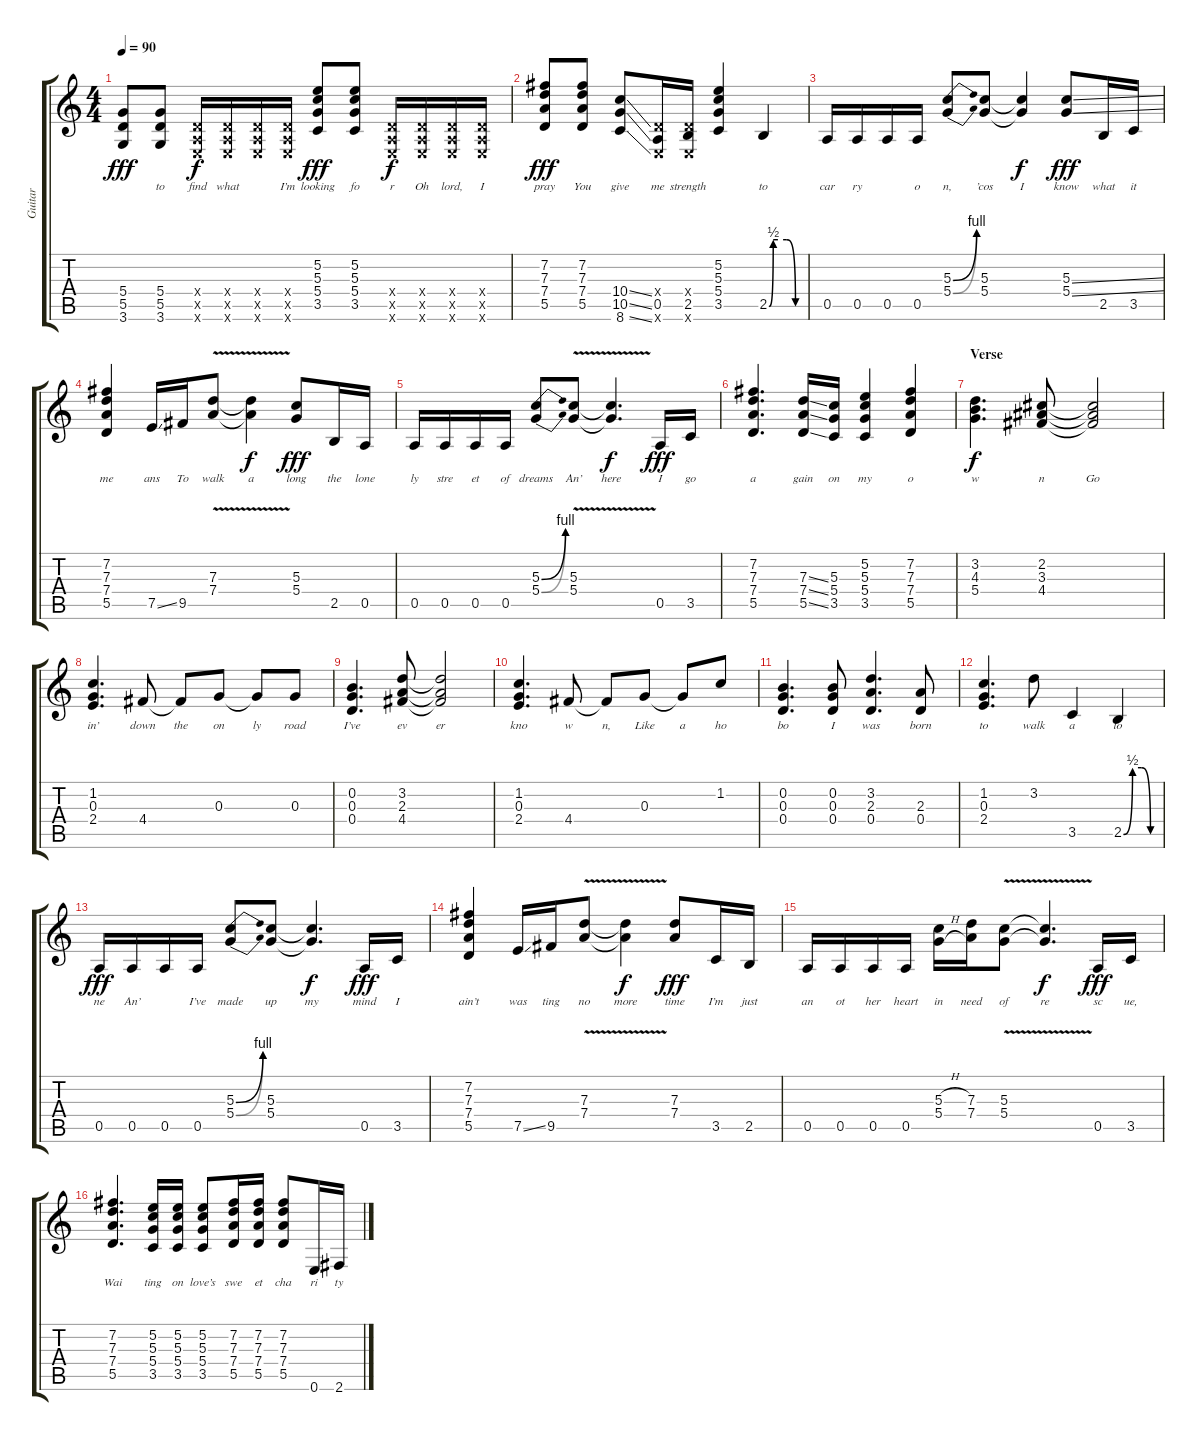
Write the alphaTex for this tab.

\track ("Guitar" "Guitar") {instrument overdrivenguitar}
\staff {score tabs}
\tuning (E4 B3 G3 D3 A2 E2) {hide}
\ts (4 4)
\tempo 90
\clef g2
\ks c
(5.4 5.5 3.6).8{lyrics (0 "") lyrics (1 "") lyrics (2 "") lyrics (3 "") lyrics (4 "") dy fff} (5.4 5.5 3.6).8{lyrics (0 "to") lyrics (1 "") lyrics (2 "") lyrics (3 "") lyrics (4 "")} (0.4{x} 0.5{x} 0.6{x}).16{lyrics (0 "find") lyrics (1 "") lyrics (2 "") lyrics (3 "") lyrics (4 "") dy f} (0.4{x} 0.5{x} 0.6{x}).16{lyrics (0 "what") lyrics (1 "") lyrics (2 "") lyrics (3 "") lyrics (4 "")} (0.4{x} 0.5{x} 0.6{x}).16{lyrics (0 "") lyrics (1 "") lyrics (2 "") lyrics (3 "") lyrics (4 "")} (0.4{x} 0.5{x} 0.6{x}).16{lyrics (0 "I’m") lyrics (1 "") lyrics (2 "") lyrics (3 "") lyrics (4 "")} (5.2 5.3 5.4 3.5).8{lyrics (0 "looking") lyrics (1 "") lyrics (2 "") lyrics (3 "") lyrics (4 "") dy fff} (5.2 5.3 5.4 3.5).8{lyrics (0 "fo") lyrics (1 "") lyrics (2 "") lyrics (3 "") lyrics (4 "")} (0.4{x} 0.5{x} 0.6{x}).16{lyrics (0 "r") lyrics (1 "") lyrics (2 "") lyrics (3 "") lyrics (4 "") dy f} (0.4{x} 0.5{x} 0.6{x}).16{lyrics (0 "Oh") lyrics (1 "") lyrics (2 "") lyrics (3 "") lyrics (4 "")} (0.4{x} 0.5{x} 0.6{x}).16{lyrics (0 "lord,") lyrics (1 "") lyrics (2 "") lyrics (3 "") lyrics (4 "")} (0.4{x} 0.5{x} 0.6{x}).16{lyrics (0 "I") lyrics (1 "") lyrics (2 "") lyrics (3 "") lyrics (4 "")} |
(7.2 7.3 7.4 5.5).8{lyrics (0 "pray") lyrics (1 "") lyrics (2 "") lyrics (3 "") lyrics (4 "") dy fff} (7.2 7.3 7.4 5.5).8{lyrics (0 "You") lyrics (1 "") lyrics (2 "") lyrics (3 "") lyrics (4 "")} (10.4{ss} 10.5{ss} 8.6{ss}).8{lyrics (0 "give") lyrics (1 "") lyrics (2 "") lyrics (3 "") lyrics (4 "")} (0.4{x} 0.5 0.6{x}).16{lyrics (0 "me") lyrics (1 "") lyrics (2 "") lyrics (3 "") lyrics (4 "")} (0.4{x} 2.5 0.6{x}).16{lyrics (0 "strength") lyrics (1 "") lyrics (2 "") lyrics (3 "") lyrics (4 "")} (5.2 5.3 5.4 3.5).4{lyrics (0 "") lyrics (1 "") lyrics (2 "") lyrics (3 "") lyrics (4 "")} 2.5{be (custom 0 0 7 2 15 2 30 2 45 0 60 0)}.4{lyrics (0 "to") lyrics (1 "") lyrics (2 "") lyrics (3 "") lyrics (4 "")} |
0.5.16{lyrics (0 "car") lyrics (1 "") lyrics (2 "") lyrics (3 "") lyrics (4 "")} 0.5.16{lyrics (0 "ry") lyrics (1 "") lyrics (2 "") lyrics (3 "") lyrics (4 "")} 0.5.16{lyrics (0 "") lyrics (1 "") lyrics (2 "") lyrics (3 "") lyrics (4 "")} 0.5.16{lyrics (0 "o") lyrics (1 "") lyrics (2 "") lyrics (3 "") lyrics (4 "")} (5.3{be (bend 0 0 60 4)} 5.4{be (bend 0 0 60 4)}).8{lyrics (0 "n,") lyrics (1 "") lyrics (2 "") lyrics (3 "") lyrics (4 "")} (5.3 5.4).8{lyrics (0 "’cos") lyrics (1 "") lyrics (2 "") lyrics (3 "") lyrics (4 "")} (5.3{t} 5.4{t}).4{lyrics (0 "I") lyrics (1 "") lyrics (2 "") lyrics (3 "") lyrics (4 "") dy f} (5.3{ss} 5.4{ss}).8{lyrics (0 "know") lyrics (1 "") lyrics (2 "") lyrics (3 "") lyrics (4 "") dy fff} 2.5.16{lyrics (0 "what") lyrics (1 "") lyrics (2 "") lyrics (3 "") lyrics (4 "")} 3.5.16{lyrics (0 "it") lyrics (1 "") lyrics (2 "") lyrics (3 "") lyrics (4 "")} |
(7.2 7.3 7.4 5.5).4{lyrics (0 "me") lyrics (1 "") lyrics (2 "") lyrics (3 "") lyrics (4 "")} 7.5{ss}.16{lyrics (0 "ans") lyrics (1 "") lyrics (2 "") lyrics (3 "") lyrics (4 "")} 9.5.16{lyrics (0 "To") lyrics (1 "") lyrics (2 "") lyrics (3 "") lyrics (4 "")} (7.3{v} 7.4{v}).8{lyrics (0 "walk") lyrics (1 "") lyrics (2 "") lyrics (3 "") lyrics (4 "")} (7.3{t} 7.4{t}).4{lyrics (0 "a") lyrics (1 "") lyrics (2 "") lyrics (3 "") lyrics (4 "") dy f} (5.3 5.4).8{lyrics (0 "long") lyrics (1 "") lyrics (2 "") lyrics (3 "") lyrics (4 "") dy fff} 2.5.16{lyrics (0 "the") lyrics (1 "") lyrics (2 "") lyrics (3 "") lyrics (4 "")} 0.5.16{lyrics (0 "lone") lyrics (1 "") lyrics (2 "") lyrics (3 "") lyrics (4 "")} |
0.5.16{lyrics (0 "ly") lyrics (1 "") lyrics (2 "") lyrics (3 "") lyrics (4 "")} 0.5.16{lyrics (0 "stre") lyrics (1 "") lyrics (2 "") lyrics (3 "") lyrics (4 "")} 0.5.16{lyrics (0 "et") lyrics (1 "") lyrics (2 "") lyrics (3 "") lyrics (4 "")} 0.5.16{lyrics (0 "of") lyrics (1 "") lyrics (2 "") lyrics (3 "") lyrics (4 "")} (5.3{be (bend 0 0 60 4)} 5.4{be (bend 0 0 60 4)}).8{lyrics (0 "dreams") lyrics (1 "") lyrics (2 "") lyrics (3 "") lyrics (4 "")} (5.3{v} 5.4{v}).8{lyrics (0 "An’") lyrics (1 "") lyrics (2 "") lyrics (3 "") lyrics (4 "")} (5.3{t} 5.4{t}).4{d lyrics (0 "here") lyrics (1 "") lyrics (2 "") lyrics (3 "") lyrics (4 "") dy f} 0.5.16{lyrics (0 "I") lyrics (1 "") lyrics (2 "") lyrics (3 "") lyrics (4 "") dy fff} 3.5.16{lyrics (0 "go") lyrics (1 "") lyrics (2 "") lyrics (3 "") lyrics (4 "")} |
(7.2 7.3 7.4 5.5).4{d lyrics (0 "a") lyrics (1 "") lyrics (2 "") lyrics (3 "") lyrics (4 "")} (7.3{ss} 7.4{ss} 5.5{ss}).16{lyrics (0 "gain") lyrics (1 "") lyrics (2 "") lyrics (3 "") lyrics (4 "")} (5.3 5.4 3.5).16{lyrics (0 "on") lyrics (1 "") lyrics (2 "") lyrics (3 "") lyrics (4 "")} (5.2 5.3 5.4 3.5).4{lyrics (0 "my") lyrics (1 "") lyrics (2 "") lyrics (3 "") lyrics (4 "")} (7.2 7.3 7.4 5.5).4{lyrics (0 "o") lyrics (1 "") lyrics (2 "") lyrics (3 "") lyrics (4 "")} |
\section ("" "Verse")
(3.2 4.3 5.4).4{d lyrics (0 "w") lyrics (1 "") lyrics (2 "") lyrics (3 "") lyrics (4 "") dy f instrument electricguitarclean} (2.2 3.3 4.4).8{lyrics (0 "n") lyrics (1 "") lyrics (2 "") lyrics (3 "") lyrics (4 "")} (2.2{t} 3.3{t} 4.4{t}).2{lyrics (0 "Go") lyrics (1 "") lyrics (2 "") lyrics (3 "") lyrics (4 "")} |
(1.2 0.3 2.4).4{d lyrics (0 "in’") lyrics (1 "") lyrics (2 "") lyrics (3 "") lyrics (4 "")} 4.4.8{lyrics (0 "down") lyrics (1 "") lyrics (2 "") lyrics (3 "") lyrics (4 "")} 4.4{t}.8{lyrics (0 "the") lyrics (1 "") lyrics (2 "") lyrics (3 "") lyrics (4 "")} 0.3.8{lyrics (0 "on") lyrics (1 "") lyrics (2 "") lyrics (3 "") lyrics (4 "")} 0.3{t}.8{lyrics (0 "ly") lyrics (1 "") lyrics (2 "") lyrics (3 "") lyrics (4 "")} 0.3.8{lyrics (0 "road") lyrics (1 "") lyrics (2 "") lyrics (3 "") lyrics (4 "")} |
(0.2 0.3 0.4).4{d lyrics (0 "I’ve") lyrics (1 "") lyrics (2 "") lyrics (3 "") lyrics (4 "")} (3.2 2.3 4.4).8{lyrics (0 "ev") lyrics (1 "") lyrics (2 "") lyrics (3 "") lyrics (4 "")} (3.2{t} 2.3{t} 4.4{t}).2{lyrics (0 "er") lyrics (1 "") lyrics (2 "") lyrics (3 "") lyrics (4 "")} |
(1.2 0.3 2.4).4{d lyrics (0 "kno") lyrics (1 "") lyrics (2 "") lyrics (3 "") lyrics (4 "")} 4.4.8{lyrics (0 "w") lyrics (1 "") lyrics (2 "") lyrics (3 "") lyrics (4 "")} 4.4{t}.8{lyrics (0 "n,") lyrics (1 "") lyrics (2 "") lyrics (3 "") lyrics (4 "")} 0.3.8{lyrics (0 "Like") lyrics (1 "") lyrics (2 "") lyrics (3 "") lyrics (4 "")} 0.3{t}.8{lyrics (0 "a") lyrics (1 "") lyrics (2 "") lyrics (3 "") lyrics (4 "")} 1.2.8{lyrics (0 "ho") lyrics (1 "") lyrics (2 "") lyrics (3 "") lyrics (4 "")} |
(0.2 0.3 0.4).4{d lyrics (0 "bo") lyrics (1 "") lyrics (2 "") lyrics (3 "") lyrics (4 "")} (0.2 0.3 0.4).8{lyrics (0 "I") lyrics (1 "") lyrics (2 "") lyrics (3 "") lyrics (4 "")} (3.2 2.3 0.4).4{d lyrics (0 "was") lyrics (1 "") lyrics (2 "") lyrics (3 "") lyrics (4 "")} (2.3 0.4).8{lyrics (0 "born") lyrics (1 "") lyrics (2 "") lyrics (3 "") lyrics (4 "")} |
(1.2 0.3 2.4).4{d lyrics (0 "to") lyrics (1 "") lyrics (2 "") lyrics (3 "") lyrics (4 "")} 3.2.8{lyrics (0 "walk") lyrics (1 "") lyrics (2 "") lyrics (3 "") lyrics (4 "")} 3.5.4{lyrics (0 "a") lyrics (1 "") lyrics (2 "") lyrics (3 "") lyrics (4 "") instrument overdrivenguitar} 2.5{be (custom 0 0 15 2 30 2 45 0 60 0)}.4{lyrics (0 "lo") lyrics (1 "") lyrics (2 "") lyrics (3 "") lyrics (4 "")} |
0.5.16{lyrics (0 "ne") lyrics (1 "") lyrics (2 "") lyrics (3 "") lyrics (4 "") dy fff} 0.5.16{lyrics (0 "An’") lyrics (1 "") lyrics (2 "") lyrics (3 "") lyrics (4 "")} 0.5.16{lyrics (0 "") lyrics (1 "") lyrics (2 "") lyrics (3 "") lyrics (4 "")} 0.5.16{lyrics (0 "I’ve") lyrics (1 "") lyrics (2 "") lyrics (3 "") lyrics (4 "")} (5.3{be (bend 0 0 60 4)} 5.4{be (bend 0 0 60 4)}).8{lyrics (0 "made") lyrics (1 "") lyrics (2 "") lyrics (3 "") lyrics (4 "")} (5.3 5.4).8{lyrics (0 "up") lyrics (1 "") lyrics (2 "") lyrics (3 "") lyrics (4 "")} (5.3{t} 5.4{t}).4{d lyrics (0 "my") lyrics (1 "") lyrics (2 "") lyrics (3 "") lyrics (4 "") dy f} 0.5.16{lyrics (0 "mind") lyrics (1 "") lyrics (2 "") lyrics (3 "") lyrics (4 "") dy fff} 3.5.16{lyrics (0 "I") lyrics (1 "") lyrics (2 "") lyrics (3 "") lyrics (4 "")} |
(7.2 7.3 7.4 5.5).4{lyrics (0 "ain’t") lyrics (1 "") lyrics (2 "") lyrics (3 "") lyrics (4 "")} 7.5{ss}.16{lyrics (0 "was") lyrics (1 "") lyrics (2 "") lyrics (3 "") lyrics (4 "")} 9.5.16{lyrics (0 "ting") lyrics (1 "") lyrics (2 "") lyrics (3 "") lyrics (4 "")} (7.3{v} 7.4{v}).8{lyrics (0 "no") lyrics (1 "") lyrics (2 "") lyrics (3 "") lyrics (4 "")} (7.3{t} 7.4{t}).4{lyrics (0 "more") lyrics (1 "") lyrics (2 "") lyrics (3 "") lyrics (4 "") dy f} (7.3 7.4).8{lyrics (0 "time") lyrics (1 "") lyrics (2 "") lyrics (3 "") lyrics (4 "") dy fff} 3.5.16{lyrics (0 "I’m") lyrics (1 "") lyrics (2 "") lyrics (3 "") lyrics (4 "")} 2.5.16{lyrics (0 "just") lyrics (1 "") lyrics (2 "") lyrics (3 "") lyrics (4 "")} |
0.5.16{lyrics (0 "an") lyrics (1 "") lyrics (2 "") lyrics (3 "") lyrics (4 "")} 0.5.16{lyrics (0 "ot") lyrics (1 "") lyrics (2 "") lyrics (3 "") lyrics (4 "")} 0.5.16{lyrics (0 "her") lyrics (1 "") lyrics (2 "") lyrics (3 "") lyrics (4 "")} 0.5.16{lyrics (0 "heart") lyrics (1 "") lyrics (2 "") lyrics (3 "") lyrics (4 "")} (5.3{h} 5.4{h}).16{lyrics (0 "in") lyrics (1 "") lyrics (2 "") lyrics (3 "") lyrics (4 "")} (7.3 7.4).16{lyrics (0 "need") lyrics (1 "") lyrics (2 "") lyrics (3 "") lyrics (4 "")} (5.3{v} 5.4{v}).8{lyrics (0 "of") lyrics (1 "") lyrics (2 "") lyrics (3 "") lyrics (4 "")} (5.3{t} 5.4{t}).4{d lyrics (0 "re") lyrics (1 "") lyrics (2 "") lyrics (3 "") lyrics (4 "") dy f} 0.5.16{lyrics (0 "sc") lyrics (1 "") lyrics (2 "") lyrics (3 "") lyrics (4 "") dy fff} 3.5.16{lyrics (0 "ue,") lyrics (1 "") lyrics (2 "") lyrics (3 "") lyrics (4 "")} |
(7.2 7.3 7.4 5.5).4{d lyrics (0 "Wai") lyrics (1 "") lyrics (2 "") lyrics (3 "") lyrics (4 "")} (5.2 5.3 5.4 3.5).16{lyrics (0 "ting") lyrics (1 "") lyrics (2 "") lyrics (3 "") lyrics (4 "")} (5.2 5.3 5.4 3.5).16{lyrics (0 "on") lyrics (1 "") lyrics (2 "") lyrics (3 "") lyrics (4 "")} (5.2 5.3 5.4 3.5).8{lyrics (0 "love’s") lyrics (1 "") lyrics (2 "") lyrics (3 "") lyrics (4 "")} (7.2 7.3 7.4 5.5).16{lyrics (0 "swe") lyrics (1 "") lyrics (2 "") lyrics (3 "") lyrics (4 "")} (7.2 7.3 7.4 5.5).16{lyrics (0 "et") lyrics (1 "") lyrics (2 "") lyrics (3 "") lyrics (4 "")} (7.2 7.3 7.4 5.5).8{lyrics (0 "cha") lyrics (1 "") lyrics (2 "") lyrics (3 "") lyrics (4 "")} 0.6.16{lyrics (0 "ri") lyrics (1 "") lyrics (2 "") lyrics (3 "") lyrics (4 "")} 2.6.16{lyrics (0 "ty") lyrics (1 "") lyrics (2 "") lyrics (3 "") lyrics (4 "")}
